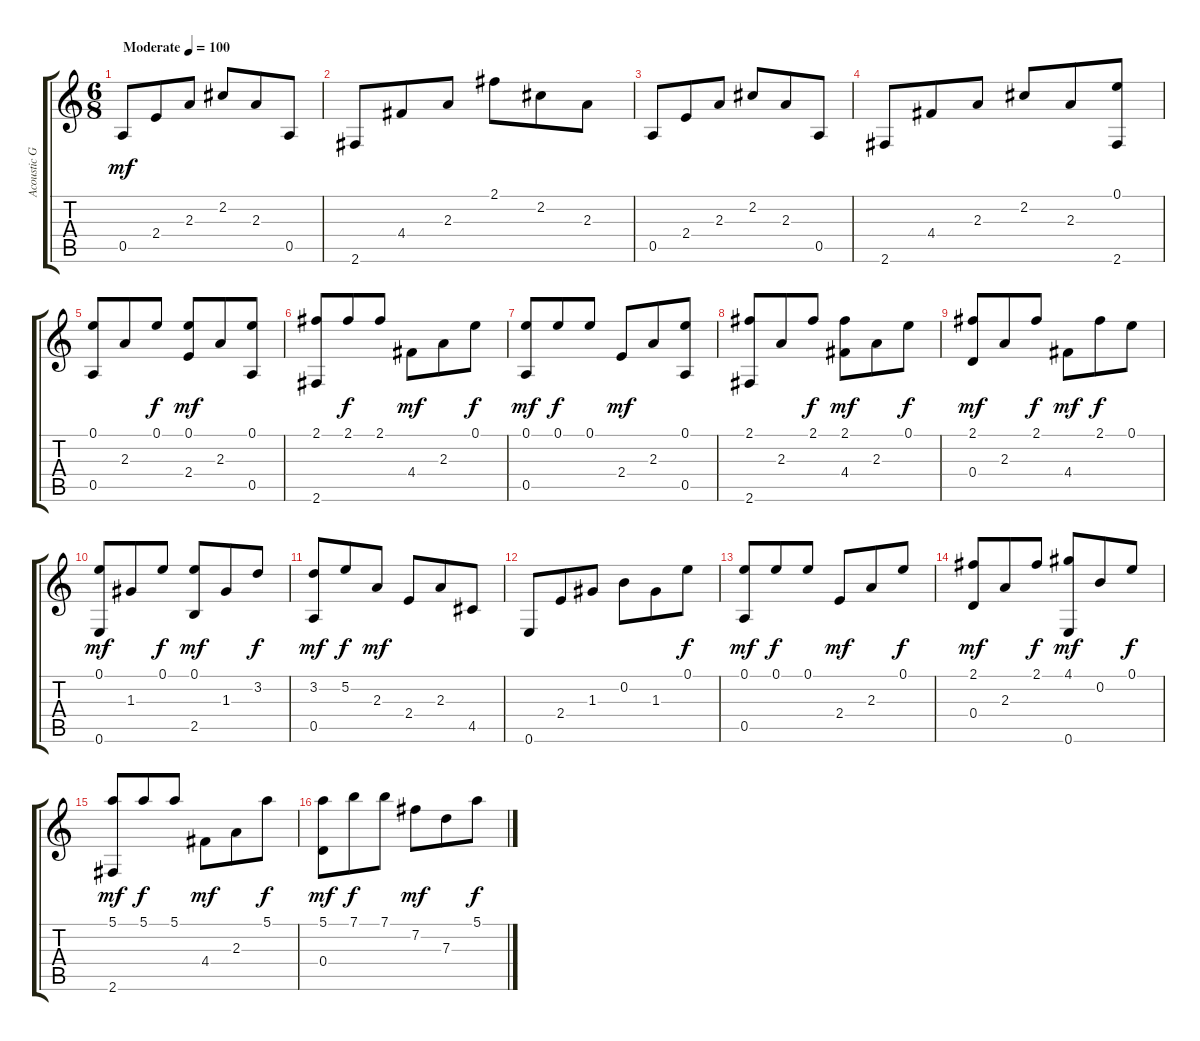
\track ("Acoustic Guitar" "Acoustic G") {instrument acousticguitarnylon}
\staff {score tabs}
\tuning (E4 B3 G3 D3 A2 E2) {hide}
\ts (6 8)
\tempo (100 "Moderate")
\clef g2
\ks c
0.5.8{dy mf instrument acousticguitarnylon} 2.4.8 2.3.8 2.2.8 2.3.8 0.5.8 |
2.6.8 4.4.8 2.3.8 2.1.8 2.2.8 2.3.8 |
0.5.8 2.4.8 2.3.8 2.2.8 2.3.8 0.5.8 |
2.6.8 4.4.8 2.3.8 2.2.8 2.3.8 (0.1 2.6).8 |
(0.1 0.5).8 2.3.8 0.1.8{dy f} (0.1 2.4).8{dy mf} 2.3.8 (0.1 0.5).8 |
(2.1 2.6).8 2.1.8{dy f} 2.1.8 4.4.8{dy mf} 2.3.8 0.1.8{dy f} |
(0.1 0.5).8{dy mf} 0.1.8{dy f} 0.1.8 2.4.8{dy mf} 2.3.8 (0.1 0.5).8 |
(2.1 2.6).8 2.3.8 2.1.8{dy f} (2.1 4.4).8{dy mf} 2.3.8 0.1.8{dy f} |
(2.1 0.4).8{dy mf} 2.3.8 2.1.8{dy f} 4.4.8{dy mf} 2.1.8{dy f} 0.1.8 |
(0.1 0.6).8{dy mf} 1.3.8 0.1.8{dy f} (0.1 2.5).8{dy mf} 1.3.8 3.2.8{dy f} |
(3.2 0.5).8{dy mf} 5.2.8{dy f} 2.3.8{dy mf} 2.4.8 2.3.8 4.5.8 |
0.6.8 2.4.8 1.3.8 0.2.8 1.3.8 0.1.8{dy f} |
(0.1 0.5).8{dy mf} 0.1.8{dy f} 0.1.8 2.4.8{dy mf} 2.3.8 0.1.8{dy f} |
(2.1 0.4).8{dy mf} 2.3.8 2.1.8{dy f} (4.1 0.6).8{dy mf} 0.2.8 0.1.8{dy f} |
(5.1 2.6).8{dy mf} 5.1.8{dy f} 5.1.8 4.4.8{dy mf} 2.3.8 5.1.8{dy f} |
(5.1 0.4).8{dy mf} 7.1.8{dy f} 7.1.8 7.2.8{dy mf} 7.3.8 5.1.8{dy f}
